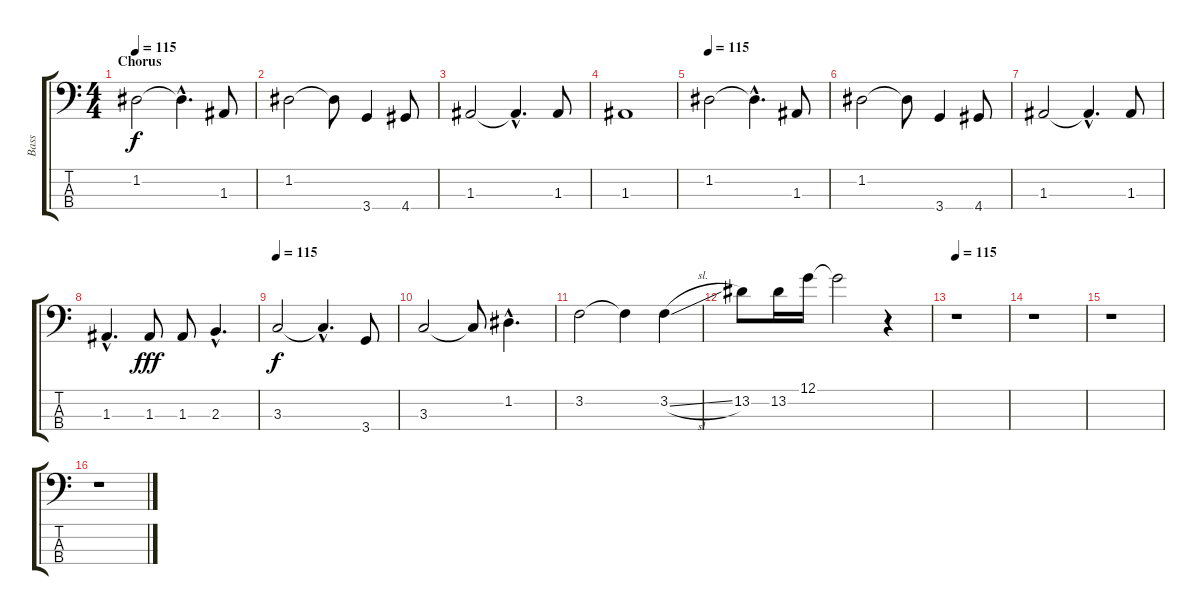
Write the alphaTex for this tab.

\track ("Bass" "Bass") {instrument electricbassfinger}
\staff {score tabs}
\tuning (G2 D2 A1 E1) {hide}
\ts (4 4)
\section ("" "Chorus")
\tempo 115
\clef f4
\ks c
1.2.2{dy f} 1.2{hac t}.4{d} 1.3.8 |
1.2.2 1.2{t}.8 3.4.4 4.4.8 |
1.3.2 1.3{hac t}.4{d} 1.3.8 |
1.3.1 |
\tempo 115
1.2.2 1.2{hac t}.4{d} 1.3.8 |
1.2.2 1.2{t}.8 3.4.4 4.4.8 |
1.3.2 1.3{hac t}.4{d} 1.3.8 |
1.3{hac}.4{d} 1.3.8{dy fff} 1.3.8 2.3{hac}.4{d} |
\tempo 115
3.3.2{dy f} 3.3{hac t}.4{d} 3.4.8 |
3.3.2 3.3{t}.8 1.2{hac}.4{d} |
3.2.2 3.2{t}.4 3.2{sl}.4 |
13.2.8 13.2.16 12.1.16 12.1{t}.2 r.4 |
\tempo 115
r.1 |
r.1 |
r.1 |
r.1
